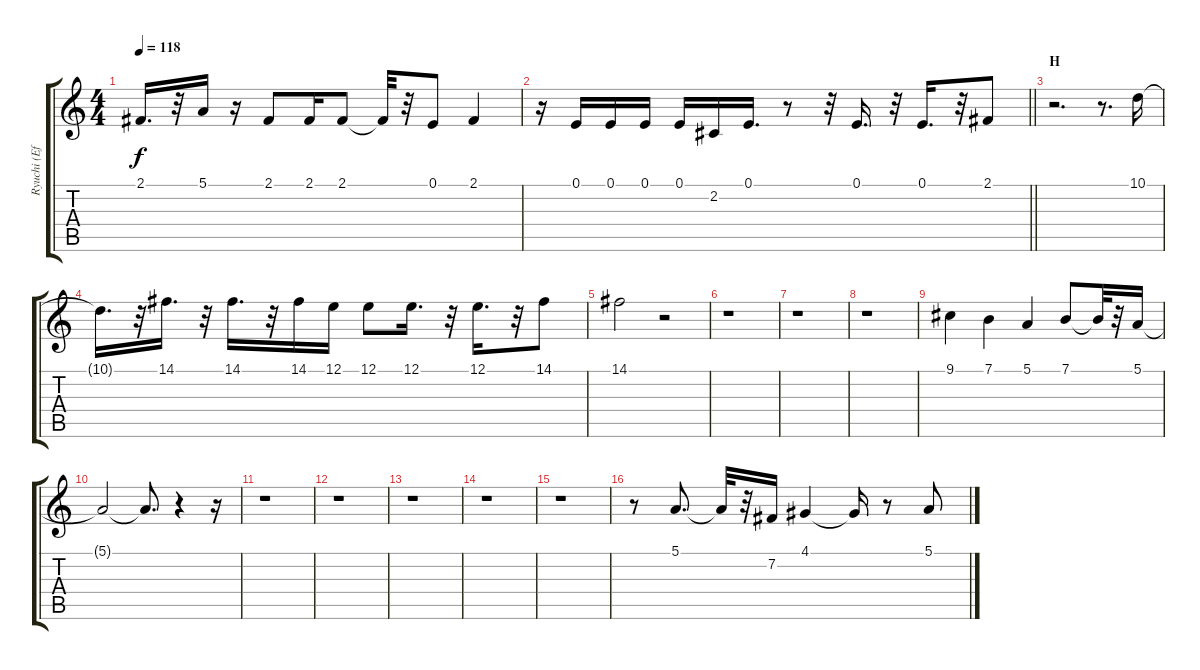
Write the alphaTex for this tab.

\track ("Ryuchi (Effect)" "Ryuchi (Ef") {instrument synthbrass1}
\staff {score tabs}
\tuning (E4 B3 G3 D3 A2 E2) {hide}
\ts (4 4)
\tempo 118
\clef g2
\ks c
2.1{t}.16{d dy f} r.32 5.1.16 r.16 2.1.8 2.1.16 2.1.8 2.1{t}.32 r.32 0.1.8 2.1.4 |
\barLineRight lightlight
r.16 0.1.16 0.1.16 0.1.16 0.1.16 2.2.16 0.1.16{d} r.8 r.32 0.1.16{d} r.32 0.1.16{d} r.32 2.1.8 |
\section ("" "H")
r.2{d} r.8{d} 10.1.16 |
10.1{t}.16{d} r.32 14.1.16{d} r.32 14.1.16{d} r.32 14.1.16 12.1.16 12.1.8 12.1.16{d} r.32 12.1.16{d} r.32 14.1.8 |
14.1.2 r.2 |
r.1 |
r.1 |
r.1 |
9.1.4 7.1.4 5.1.4 7.1.8 7.1{t}.32 r.32 5.1.16 |
5.1{t}.2 5.1{t}.8{d} r.4 r.16 |
r.1 |
r.1 |
r.1 |
r.1 |
r.1 |
r.8 5.1.8{d} 5.1{t}.32 r.32 7.2.16 4.1.4 4.1{t}.16 r.8 5.1.8
